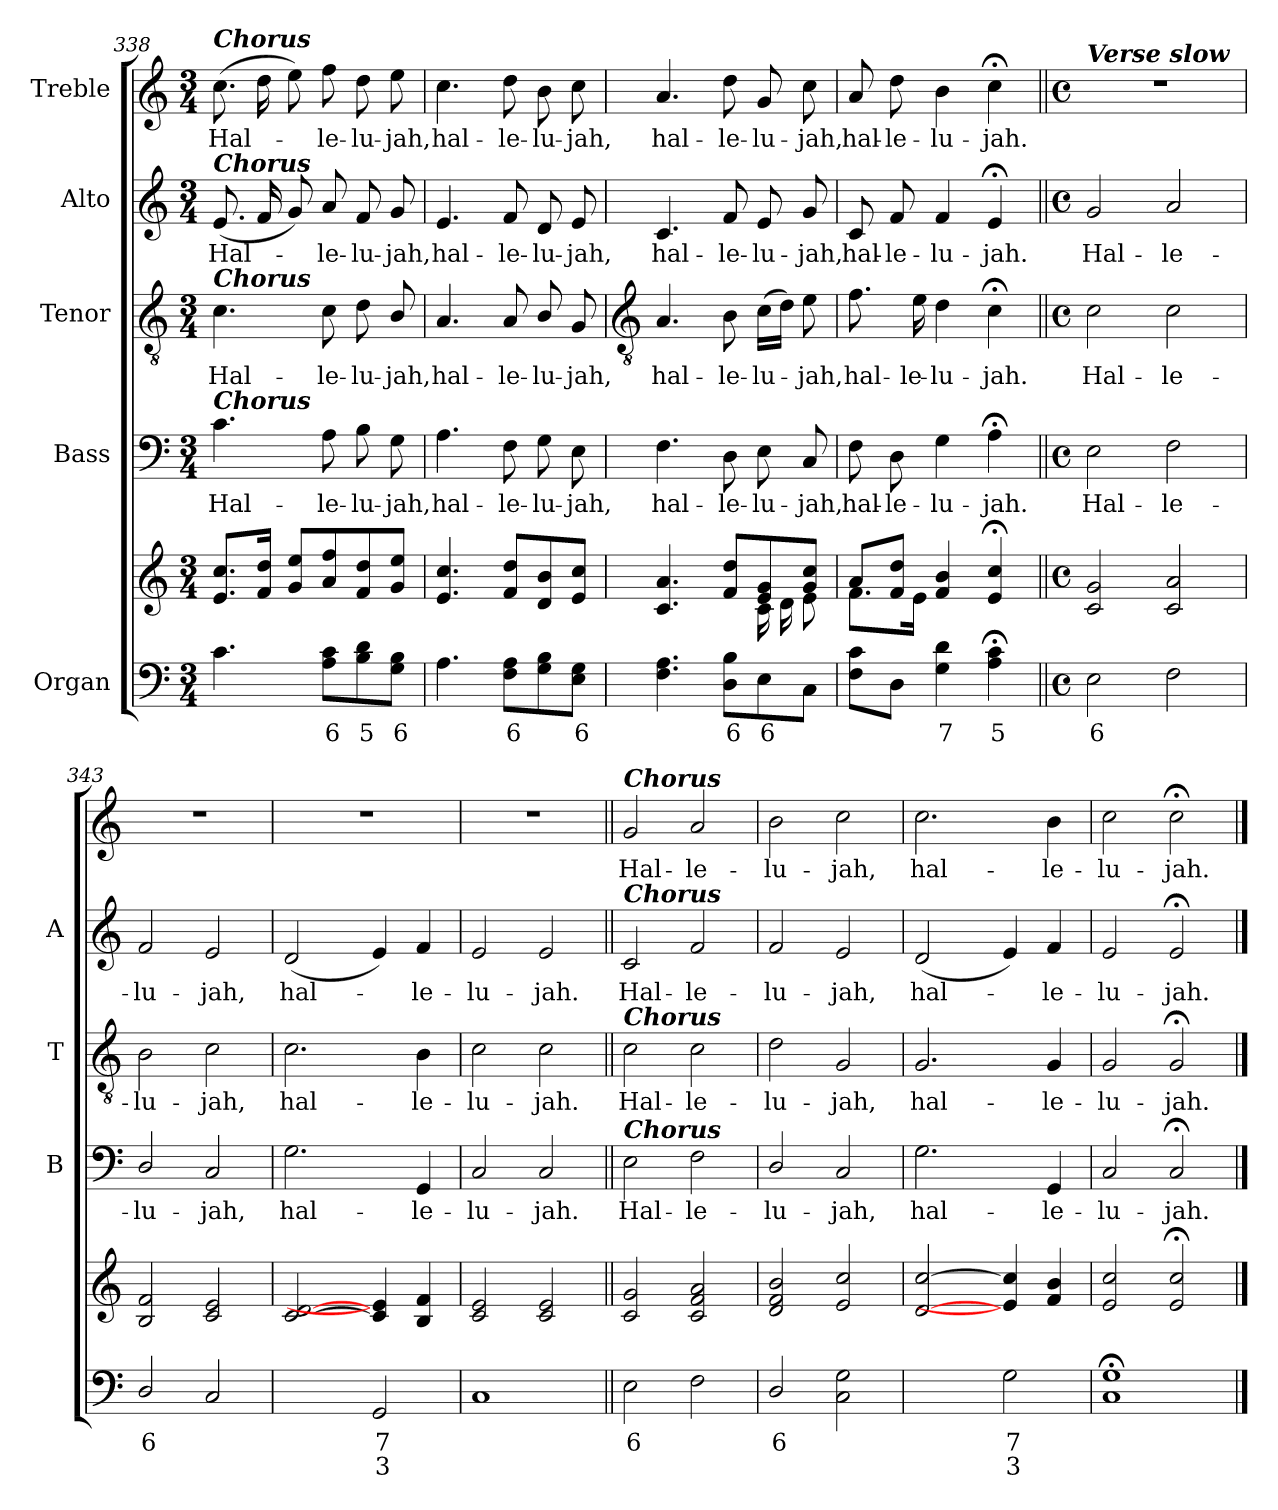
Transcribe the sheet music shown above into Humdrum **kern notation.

**kern	**text	**text	**kern	**kern	**text	**kern	**text	**kern	**text	**kern	**text
*part5	*part5	*part5	*part5	*part4	*part4	*part3	*part3	*part2	*part2	*part1	*part1
*staff6	*staff6	*staff6	*staff5	*staff4	*staff4	*staff3	*staff3	*staff2	*staff2	*staff1	*staff1
*I"Organ	*	*	*	*I"Bass	*	*I"Tenor	*	*I"Alto	*	*I"Treble	*
*	*	*	*	*I'B	*	*I'T	*	*I'A	*	*	*
*clefF4	*	*	*clefG2	*clefF4	*	*clefGv2	*	*clefG2	*	*clefG2	*
*k[]	*	*	*k[]	*k[]	*	*k[]	*	*k[]	*	*k[]	*
*C:	*	*	*C:	*C:	*	*C:	*	*C:	*	*C:	*
*M3/4	*	*	*M3/4	*M3/4	*	*M3/4	*	*M3/4	*	*M3/4	*
=338	=338	=338	=338	=338	=338	=338	=338	=338	=338	=338	=338
*	*	*	*^	*	*	*	*	*	*	*	*
!	!	!	!	!	!	!	!	!	!	!	!LO:TX:a:Bi:t=Chorus	!
!	!	!	!	!	!	!	!	!	!LO:TX:a:Bi:t=Chorus	!	!	!
!	!	!	!	!	!	!	!LO:TX:a:Bi:t=Chorus	!	!	!	!	!
!	!	!	!	!	!LO:TX:a:Bi:t=Chorus	!	!	!	!	!	!	!
!	!	!	!	!	!	!LO:LY:b	!	!LO:LY:b	!	!LO:LY:b	!	!LO:LY:b
4.c	.	.	8.e/ 8.cc/L	2.ryy	4.c	Hal-	4.c	Hal-	(<8.eL	Hal-	(>8.ccL	Hal-
.	.	.	16f/ 16dd/J	.	.	.	.	.	16fL	.	16ddL	.
.	.	.	8g/ 8ee/L	.	.	.	.	.	8gJ)	.	8eeJ)	.
!	!LO:LY:b	!	!	!	!	!LO:LY:b	!	!LO:LY:b	!	!LO:LY:b	!	!LO:LY:b
8A 8cL	6	.	8a/ 8ff/	.	8A	-le-	8c	-le-	8a	le-	8ff	le-
!	!LO:LY:b	!	!	!	!	!LO:LY:b	!	!LO:LY:b	!	!LO:LY:b	!	!LO:LY:b
8B 8d	5	.	8f/ 8dd/	.	8B	-lu-	8d	-lu-	8f	-lu-	8dd	-lu-
!	!LO:LY:b	!	!	!	!	!LO:LY:b	!	!LO:LY:b	!	!LO:LY:b	!	!LO:LY:b
8G 8BJ	6	.	8g/ 8ee/J	.	8G	-jah,	8B/	-jah,	8g	-jah,	8ee	-jah,
=339	=339	=339	=339	=339	=339	=339	=339	=339	=339	=339	=339	=339
!	!	!	!	!	!	!LO:LY:b	!	!LO:LY:b	!	!LO:LY:b	!	!LO:LY:b
4.A	.	.	4.e/ 4.cc/	2.ryy	4.A	hal-	4.A	hal-	4.e	hal-	4.cc	hal-
!	!LO:LY:b	!	!	!	!	!LO:LY:b	!	!LO:LY:b	!	!LO:LY:b	!	!LO:LY:b
8F 8AL	6	.	8f/ 8dd/L	.	8F	-le-	8A	-le-	8f	-le-	8dd	-le-
!	!	!	!	!	!	!LO:LY:b	!	!LO:LY:b	!	!LO:LY:b	!	!LO:LY:b
8G 8B	.	.	8d/ 8b/	.	8G	-lu-	8B/	-lu-	8d	-lu-	8b	-lu-
!	!LO:LY:b	!	!	!	!	!LO:LY:b	!	!LO:LY:b	!	!LO:LY:b	!	!LO:LY:b
8E 8GJ	6	.	8e/ 8cc/J	.	8E	-jah,	8G	-jah,	8e	-jah,	8cc	-jah,
!!LO:LB:g=z
=340	=340	=340	=340	=340	=340	=340	=340	=340	=340	=340	=340	=340
*	*	*	*	*	*	*	*clefGv2	*	*	*	*	*
!	!	!	!	!	!	!LO:LY:b	!	!LO:LY:b	!	!LO:LY:b	!	!LO:LY:b
4.F 4.A	.	.	4.c/ 4.a/	2ryy	4.F	hal-	4.A	hal-	4.c	hal-	4.a	hal-
!	!LO:LY:b	!	!	!	!	!LO:LY:b	!	!LO:LY:b	!	!LO:LY:b	!	!LO:LY:b
8D 8BL	6	.	8f/ 8dd/L	.	8D	-le-	8B	-le-	8f	-le-	8dd	-le-
!	!LO:LY:b	!	!	!	!	!LO:LY:b	!	!LO:LY:b	!	!LO:LY:b	!	!LO:LY:b
8E	6	.	8e/ 8g/	16c\LL	8E	-lu-	(>16cLL	-lu-	8e	-lu-	8g	-lu-
.	.	.	.	16d\	.	.	16dJJ)	.	.	.	.	.
!	!	!	!	!	!	!LO:LY:b	!	!LO:LY:b	!	!LO:LY:b	!	!LO:LY:b
8CJ	.	.	8g/ 8cc/J	8e\J	8C	-jah,	8e	jah,	8g	-jah,	8cc	-jah,
=341	=341	=341	=341	=341	=341	=341	=341	=341	=341	=341	=341	=341
!	!	!	!	!	!	!LO:LY:b	!	!LO:LY:b	!	!LO:LY:b	!	!LO:LY:b
8F 8cL	.	.	8a/L	8.f\L	8F	hal-	8.f	hal-	8c	hal-	8a	hal-
!	!	!	!	!	!	!LO:LY:b	!	!	!	!LO:LY:b	!	!LO:LY:b
8DJ	.	.	8f/ 8dd/J	.	8D	-le-	.	.	8f	-le-	8dd	-le-
!	!	!	!	!	!	!	!	!LO:LY:b	!	!	!	!
.	.	.	.	16e\J	.	.	16e	-le-	.	.	.	.
!	!LO:LY:b	!	!	!	!	!LO:LY:b	!	!LO:LY:b	!	!LO:LY:b	!	!LO:LY:b
4G 4d	7	.	4f/ 4b/	2ryy	4G	-lu-	4d	-lu-	4f	-lu-	4b	-lu-
!	!LO:LY:b	!	!	!	!	!LO:LY:b	!	!LO:LY:b	!	!LO:LY:b	!	!LO:LY:b
4A;< 4c;<	5	.	4e/;< 4cc/;<	.	4A;<	-jah.	4c;<	-jah.	4e;<	-jah.	4cc;<	-jah.
=342||	=342||	=342||	=342||	=342||	=342||	=342||	=342||	=342||	=342||	=342||	=342||	=342||
*M4/4	*	*	*M4/4	*	*M4/4	*	*M4/4	*	*M4/4	*	*M4/4	*
*met(c)	*	*	*met(c)	*	*met(c)	*	*met(c)	*	*met(c)	*	*met(c)	*
!	!	!	!	!	!	!	!	!	!	!	!LO:TX:a:Bi:t=Verse slow	!
!	!LO:LY:b	!	!	!	!	!LO:LY:b	!	!LO:LY:b	!	!LO:LY:b	!	!
2E	6	.	2c/ 2g/	1ryy	2E	Hal-	2c	Hal-	2g	Hal-	1r	.
!	!	!	!	!	!	!LO:LY:b	!	!LO:LY:b	!	!LO:LY:b	!	!
2F	.	.	2c/ 2a/	.	2F	-le-	2c	-le-	2a	-le-	.	.
=343	=343	=343	=343	=343	=343	=343	=343	=343	=343	=343	=343	=343
!	!LO:LY:b	!	!	!	!	!LO:LY:b	!	!LO:LY:b	!	!LO:LY:b	!	!
2D/	6	.	2B/ 2f/	1ryy	2D/	-lu-	2B	-lu-	2f	-lu-	1r	.
!	!	!	!	!	!	!LO:LY:b	!	!LO:LY:b	!	!LO:LY:b	!	!
2C	.	.	2c/ 2e/	.	2C	-jah,	2c	-jah,	2e	-jah,	.	.
=344	=344	=344	=344	=344	=344	=344	=344	=344	=344	=344	=344	=344
!	!LO:LY:b	!LO:LY:b	!	!	!	!LO:LY:b	!	!LO:LY:b	!	!LO:LY:b	!	!
[4Gyy	5	4__	[2c/ [2d/	1ryy	2.G	hal-	2.c	hal-	(<2d	hal-	1r	.
!	!LO:LY:b	!	!	!	!	!	!	!	!	!	!	!
4Gyy]	6	.	.	.	.	.	.	.	.	.	.	.
!	!LO:LY:b	!LO:LY:b	!	!	!	!	!	!	!	!	!	!
2GG	7	3	4c/] 4e/]	.	.	.	.	.	4e)	.	.	.
!	!	!	!	!	!	!LO:LY:b	!	!LO:LY:b	!	!LO:LY:b	!	!
.	.	.	4B/ 4f/	.	4GG	-le-	4B	-le-	4f	le-	.	.
=345	=345	=345	=345	=345	=345	=345	=345	=345	=345	=345	=345	=345
!	!	!	!	!	!	!LO:LY:b	!	!LO:LY:b	!	!LO:LY:b	!	!
1C	.	.	2c/ 2e/	1ryy	2C	-lu-	2c	-lu-	2e	-lu-	1r	.
!	!	!	!	!	!	!LO:LY:b	!	!LO:LY:b	!	!LO:LY:b	!	!
.	.	.	2c/ 2e/	.	2C	-jah.	2c	-jah.	2e	-jah.	.	.
=346||	=346||	=346||	=346||	=346||	=346||	=346||	=346||	=346||	=346||	=346||	=346||	=346||
!	!	!	!	!	!	!	!	!	!	!	!LO:TX:a:Bi:t=Chorus	!
!	!	!	!	!	!	!	!	!	!LO:TX:a:Bi:t=Chorus	!	!	!
!	!	!	!	!	!	!	!LO:TX:a:Bi:t=Chorus	!	!	!	!	!
!	!	!	!	!	!LO:TX:a:Bi:t=Chorus	!	!	!	!	!	!	!
!	!LO:LY:b	!	!	!	!	!LO:LY:b	!	!LO:LY:b	!	!LO:LY:b	!	!LO:LY:b
2E	6	.	2c/ 2g/	1ryy	2E	Hal-	2c	Hal-	2c	Hal-	2g	Hal-
!	!	!	!	!	!	!LO:LY:b	!	!LO:LY:b	!	!LO:LY:b	!	!LO:LY:b
2F	.	.	2c/ 2f/ 2a/	.	2F	-le-	2c	-le-	2f	-le-	2a	-le-
=347	=347	=347	=347	=347	=347	=347	=347	=347	=347	=347	=347	=347
!	!LO:LY:b	!	!	!	!	!LO:LY:b	!	!LO:LY:b	!	!LO:LY:b	!	!LO:LY:b
2D/	6	.	2d/ 2f/ 2b/	1ryy	2D/	-lu-	2d	-lu-	2f	-lu-	2b	-lu-
!	!	!	!	!	!	!LO:LY:b	!	!LO:LY:b	!	!LO:LY:b	!	!LO:LY:b
2C 2G	.	.	2e/ 2cc/	.	2C	-jah,	2G	-jah,	2e	-jah,	2cc	-jah,
=348	=348	=348	=348	=348	=348	=348	=348	=348	=348	=348	=348	=348
!	!LO:LY:b	!LO:LY:b	!	!	!	!LO:LY:b	!	!LO:LY:b	!	!LO:LY:b	!	!LO:LY:b
[4GGyy	5	4__	[2d/ [2cc/	1ryy	2.G	hal-	2.G	hal-	(<2d	hal-	2.cc	hal-
!	!LO:LY:b	!	!	!	!	!	!	!	!	!	!	!
4GGyy]	6	.	.	.	.	.	.	.	.	.	.	.
!	!LO:LY:b	!LO:LY:b	!	!	!	!	!	!	!	!	!	!
2G	7	3	4e/] 4cc/]	.	.	.	.	.	4e)	.	.	.
!	!	!	!	!	!	!LO:LY:b	!	!LO:LY:b	!	!LO:LY:b	!	!LO:LY:b
.	.	.	4f/ 4b/	.	4GG	-le-	4G	-le-	4f	le-	4b	-le-
=349	=349	=349	=349	=349	=349	=349	=349	=349	=349	=349	=349	=349
!	!	!	!	!	!	!LO:LY:b	!	!LO:LY:b	!	!LO:LY:b	!	!LO:LY:b
1C;< 1G;<	.	.	2e/ 2cc/	1ryy	2C	-lu-	2G	-lu-	2e	-lu-	2cc	-lu-
!	!	!	!	!	!	!LO:LY:b	!	!LO:LY:b	!	!LO:LY:b	!	!LO:LY:b
.	.	.	2e/;< 2cc/;<	.	2C;<	-jah.	2G;<	-jah.	2e;<	-jah.	2cc;<	-jah.
*	*	*	*v	*v	*	*	*	*	*	*	*	*
==	==	==	==	==	==	==	==	==	==	==	==
*-	*-	*-	*-	*-	*-	*-	*-	*-	*-	*-	*-
